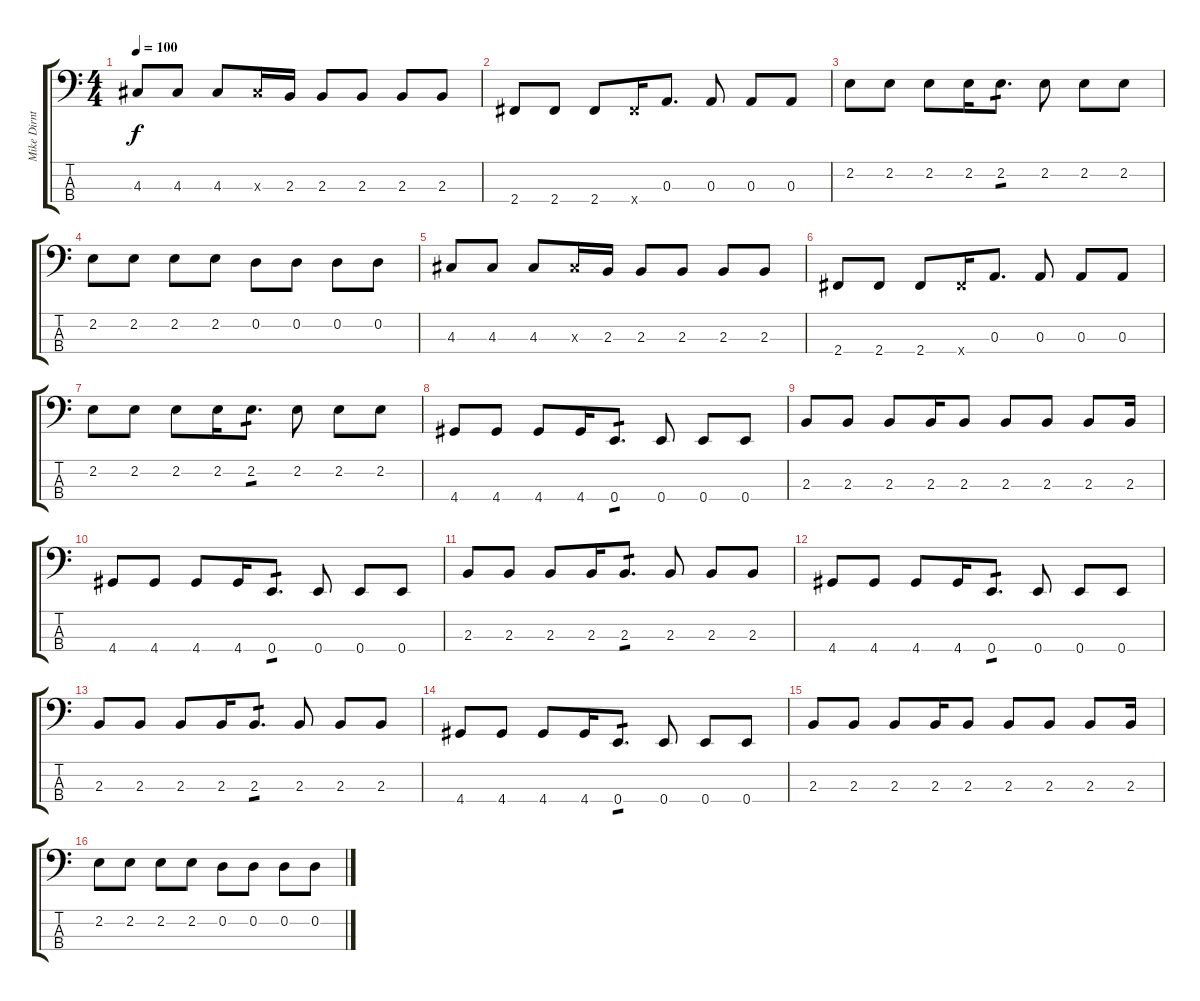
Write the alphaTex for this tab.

\track ("Mike Dirnt" "Mike Dirnt") {instrument electricbassfinger}
\staff {score tabs}
\tuning (G2 D2 A1 E1) {hide}
\ts (4 4)
\tempo 100
\clef f4
\ks c
4.3.8{dy f} 4.3.8 4.3.8 4.3{x}.16 2.3.16 2.3.8 2.3.8 2.3.8 2.3.8 |
2.4.8 2.4.8 2.4.8 2.4{x}.16 0.3.8{d} 0.3.8 0.3.8 0.3.8 |
2.2.8 2.2.8 2.2.8 2.2.16 2.2.8{d tp 1} 2.2.8 2.2.8 2.2.8 |
2.2.8 2.2.8 2.2.8 2.2.8 0.2.8 0.2.8 0.2.8 0.2.8 |
4.3.8 4.3.8 4.3.8 4.3{x}.16 2.3.16 2.3.8 2.3.8 2.3.8 2.3.8 |
2.4.8 2.4.8 2.4.8 2.4{x}.16 0.3.8{d} 0.3.8 0.3.8 0.3.8 |
2.2.8 2.2.8 2.2.8 2.2.16 2.2.8{d tp 1} 2.2.8 2.2.8 2.2.8 |
4.4.8 4.4.8 4.4.8 4.4.16 0.4.8{d tp 1} 0.4.8 0.4.8 0.4.8 |
2.3.8 2.3.8 2.3.8 2.3.16 2.3.8 2.3.8 2.3.8 2.3.8 2.3.16 |
4.4.8 4.4.8 4.4.8 4.4.16 0.4.8{d tp 1} 0.4.8 0.4.8 0.4.8 |
2.3.8 2.3.8 2.3.8 2.3.16 2.3.8{d tp 1} 2.3.8 2.3.8 2.3.8 |
4.4.8 4.4.8 4.4.8 4.4.16 0.4.8{d tp 1} 0.4.8 0.4.8 0.4.8 |
2.3.8 2.3.8 2.3.8 2.3.16 2.3.8{d tp 1} 2.3.8 2.3.8 2.3.8 |
4.4.8 4.4.8 4.4.8 4.4.16 0.4.8{d tp 1} 0.4.8 0.4.8 0.4.8 |
2.3.8 2.3.8 2.3.8 2.3.16 2.3.8 2.3.8 2.3.8 2.3.8 2.3.16 |
2.2.8 2.2.8 2.2.8 2.2.8 0.2.8 0.2.8 0.2.8 0.2.8
